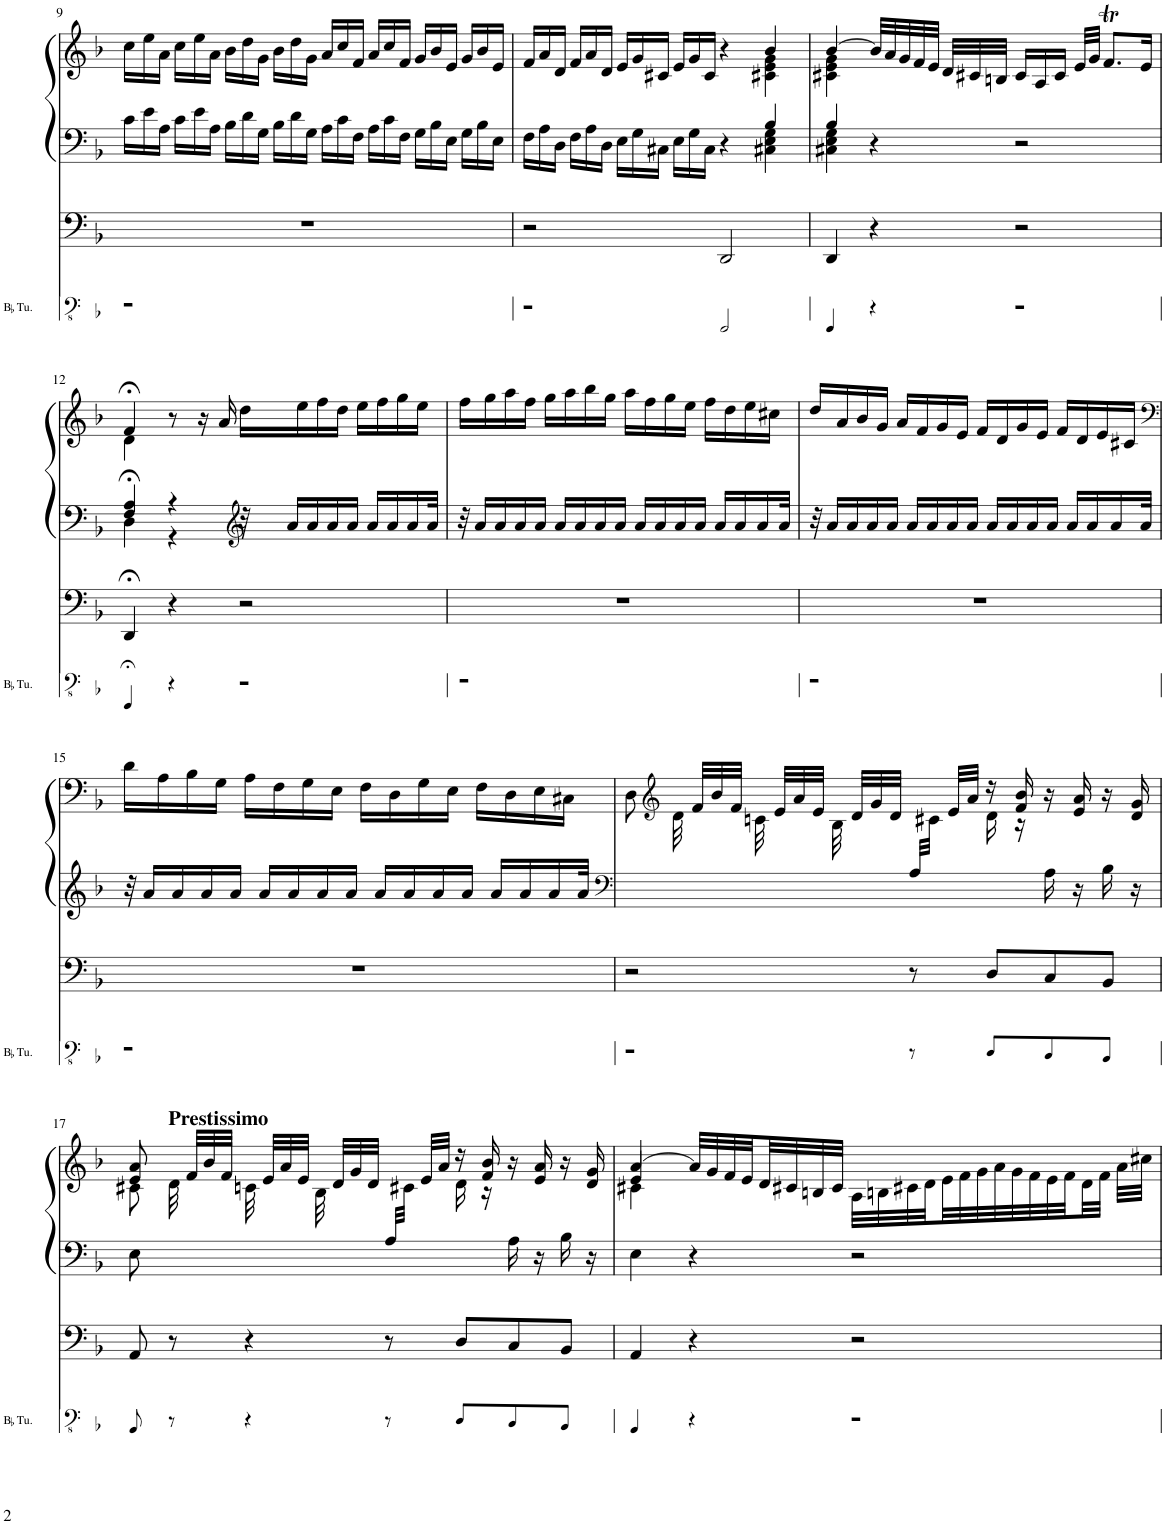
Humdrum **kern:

**kern	**kern	**kern	**kern
*part3	*part2	*part1	*part1
*staff4	*staff3	*staff2	*staff1
*I"BaccidentalFlat Tuba	*I"Organ	*I"Organ	*
*I'BaccidentalFlat Tu.	*	*	*
!!LO:PB:g=z
*clefFv4	*clefF4	*clefF4	*clefG2
*k[b-]	*k[b-]	*k[b-]	*k[b-]
*M4/4	*M4/4	*M4/4	*M4/4
=9	=9	=9	=9
1r	1r	24c\LL	24cc\LL
.	.	24e\	24ee\
.	.	24A\JJ	24a\JJ
.	.	24c\LL	24cc\LL
.	.	24e\	24ee\
.	.	24A\JJ	24a\JJ
.	.	24B-\LL	24b-\LL
.	.	24d\	24dd\
.	.	24G\JJ	24g\JJ
.	.	24B-\LL	24b-\LL
.	.	24d\	24dd\
.	.	24G\JJ	24g\JJ
.	.	24A\LL	24a/LL
.	.	24c\	24cc/
.	.	24F\JJ	24f/JJ
.	.	24A\LL	24a/LL
.	.	24c\	24cc/
.	.	24F\JJ	24f/JJ
.	.	24G\LL	24g/LL
.	.	24B-\	24b-/
.	.	24E\JJ	24e/JJ
.	.	24G\LL	24g/LL
.	.	24B-\	24b-/
.	.	24E\JJ	24e/JJ
=10	=10	=10	=10
*	*	*^	*^
2r	2r	24F\LL	2.ryy	24f/LL	2.ryy
.	.	24A\	.	24a/	.
.	.	24D\JJ	.	24d/JJ	.
.	.	24F\LL	.	24f/LL	.
.	.	24A\	.	24a/	.
.	.	24D\JJ	.	24d/JJ	.
.	.	24E\LL	.	24e/LL	.
.	.	24G\	.	24g/	.
.	.	24C#X\JJ	.	24c#X/JJ	.
.	.	24E\LL	.	24e/LL	.
.	.	24G\	.	24g/	.
.	.	24C#\JJ	.	24c#/JJ	.
2DDD/	2DD/	4r	.	4r	.
.	.	4B-/	4C#X\ 4E\ 4G\	4b-/	4c#X\ 4e\ 4g\
=11	=11	=11	=11	=11	=11
4DDD/	4DD/	4B-/	4C#X\ 4E\ 4G\	[4b-/	4c#X\ 4e\ 4g\
4r	4r	4r	2.ryy	32b-/LLL]	2.ryy
.	.	.	.	32a/	.
.	.	.	.	32g/	.
.	.	.	.	32f/	.
.	.	.	.	32e/JJJ	.
.	.	.	.	32d/LLL	.
.	.	.	.	32c#X/	.
.	.	.	.	32Bn/JJJ	.
2r	2r	2r	.	16c#/LL	.
.	.	.	.	16A/	.
.	.	.	.	16c#/JJ	.
.	.	.	.	32e/LLL	.
.	.	.	.	32g/JJJ	.
.	.	.	.	8.fT/L	.
.	.	.	.	16e/Jk	.
!!LO:LB:g=z	!!
=12	=12	=12	=12	=12	=12
4DDD;</	4DD;</	4F/;< 4A/;<	4D\	4f;</	4d\
4r	4r	4r	4r	8r	2.ryy
.	.	.	.	16r	.
.	.	.	.	16a/	.
2r	2r	32r	2ryy	16dd\LL	.
*	*	*clefG2	*	*	*
.	.	16a/LL	.	.	.
.	.	.	.	16ee\	.
.	.	16a/	.	.	.
.	.	.	.	16ff\	.
.	.	16a/	.	.	.
.	.	.	.	16dd\JJ	.
.	.	16a/JJ	.	.	.
.	.	.	.	16ee\LL	.
.	.	16a/LL	.	.	.
.	.	.	.	16ff\	.
.	.	16a/	.	.	.
.	.	.	.	16gg\	.
.	.	16a/	.	.	.
.	.	.	.	16ee\JJ	.
.	.	32a/JJk	.	.	.
*	*	*v	*v	*	*
*	*	*	*v	*v
=13	=13	=13	=13
1r	1r	32r	16ff\LL
.	.	16a/LL	.
.	.	.	16gg\
.	.	16a/	.
.	.	.	16aa\
.	.	16a/	.
.	.	.	16ff\JJ
.	.	16a/JJ	.
.	.	.	16gg\LL
.	.	16a/LL	.
.	.	.	16aa\
.	.	16a/	.
.	.	.	16bb-\
.	.	16a/	.
.	.	.	16gg\JJ
.	.	16a/JJ	.
.	.	.	16aa\LL
.	.	16a/LL	.
.	.	.	16ff\
.	.	16a/	.
.	.	.	16gg\
.	.	16a/	.
.	.	.	16ee\JJ
.	.	16a/JJ	.
.	.	.	16ff\LL
.	.	16a/LL	.
.	.	.	16dd\
.	.	16a/	.
.	.	.	16ee\
.	.	16a/	.
.	.	.	16cc#X\JJ
.	.	32a/JJk	.
=14	=14	=14	=14
1r	1r	32r	16dd/LL
.	.	16a/LL	.
.	.	.	16a/
.	.	16a/	.
.	.	.	16b-/
.	.	16a/	.
.	.	.	16g/JJ
.	.	16a/JJ	.
.	.	.	16a/LL
.	.	16a/LL	.
.	.	.	16f/
.	.	16a/	.
.	.	.	16g/
.	.	16a/	.
.	.	.	16e/JJ
.	.	16a/JJ	.
.	.	.	16f/LL
.	.	16a/LL	.
.	.	.	16d/
.	.	16a/	.
.	.	.	16g/
.	.	16a/	.
.	.	.	16e/JJ
.	.	16a/JJ	.
.	.	.	16f/LL
.	.	16a/LL	.
.	.	.	16d/
.	.	16a/	.
.	.	.	16e/
.	.	16a/	.
.	.	.	16c#X/JJ
.	.	32a/JJk	.
!!LO:LB:g=z
=15	=15	=15	=15
*	*	*	*clefF4
1r	1r	32r	16d\LL
.	.	16a/LL	.
.	.	.	16A\
.	.	16a/	.
.	.	.	16B-\
.	.	16a/	.
.	.	.	16G\JJ
.	.	16a/JJ	.
.	.	.	16A\LL
.	.	16a/LL	.
.	.	.	16F\
.	.	16a/	.
.	.	.	16G\
.	.	16a/	.
.	.	.	16E\JJ
.	.	16a/JJ	.
.	.	.	16F\LL
.	.	16a/LL	.
.	.	.	16D\
.	.	16a/	.
.	.	.	16G\
.	.	16a/	.
.	.	.	16E\JJ
.	.	16a/JJ	.
.	.	.	16F\LL
.	.	16a/LL	.
.	.	.	16D\
.	.	16a/	.
.	.	.	16E\
.	.	16a/	.
.	.	.	16C#X\JJ
.	.	32a/JJk	.
=16	=16	=16	=16
*	*	*clefF4	*
*	*	*^	*^
2r	2r	2ryy	2.ryy	8D\	8ryy
*	*	*	*	*clefG2	*
.	.	.	.	32ryy	32d\
.	.	.	.	32f/LLL	32ryy
.	.	.	.	32b-/	16ryy
.	.	.	.	32f/JJJ	.
.	.	.	.	32ryy	32cn\
.	.	.	.	32e/LLL	32ryy
.	.	.	.	32a/	16ryy
.	.	.	.	32e/JJJ	.
.	.	.	.	32ryy	32B-\
.	.	.	.	32d/LLL	32ryy
.	.	.	.	32g/	16ryy
.	.	.	.	32d/JJJ	.
8r	8r	32A/LLL	.	32ryy	32ryy
.	.	4...ryy	.	32ryy	32c#X\JJJ
.	.	.	.	32e/LLL	16ryy
.	.	.	.	32a/JJJ	.
8DD/L	8D/L	.	.	16r	16d\
.	.	.	.	16f/ 16b-/	16r
8CC/	8C/	.	16A\	16r	4ryy
.	.	.	16r	16e/ 16a/	.
8BBB-/J	8BB-/J	.	16B-\	16r	.
.	.	.	16r	16d/ 16g/	.
!!LO:LB:g=z
=17	=17	=17	=17	=17	=17
*	*	*	*^	*	*^
8AAA/	8AA/	2ryy	8E\	8ryy	8e/ 8a/	8ryy	8c#X\
!	!	!	!	!	!LO:TX:a:B:t=Prestissimo	!	!
8r	8r	.	8ryy	8ryy	32ryy	32d\	2..ryy
.	.	.	.	.	32f/LLL	32ryy	.
.	.	.	.	.	32b-/	16ryy	.
.	.	.	.	.	32f/JJJ	.	.
4r	4r	.	2ryy	4ryy	32ryy	32cn\	.
.	.	.	.	.	32e/LLL	32ryy	.
.	.	.	.	.	32a/	16ryy	.
.	.	.	.	.	32e/JJJ	.	.
.	.	.	.	.	32ryy	32B-\	.
.	.	.	.	.	32d/LLL	32ryy	.
.	.	.	.	.	32g/	16ryy	.
.	.	.	.	.	32d/JJJ	.	.
8r	8r	32A/LLL	.	2ryy	32ryy	32ryy	.
.	.	4...ryy	.	.	32ryy	32c#X\JJJ	.
.	.	.	.	.	32e/LLL	16ryy	.
.	.	.	.	.	32a/JJJ	.	.
8DD/L	8D/L	.	.	.	16r	16d\	.
.	.	.	.	.	16f/ 16b-/	16r	.
8CC/	8C/	.	16A\	.	16r	4ryy	.
.	.	.	16r	.	16e/ 16a/	.	.
8BBB-/J	8BB-/J	.	16B-\	.	16r	.	.
.	.	.	16r	.	16d/ 16g/	.	.
*	*	*v	*v	*v	*	*	*
=18	=18	=18	=18	=18	=18
4AAA/	4AA/	4E\	[4a/	4e/	4c#X\
4r	4r	4r	32a/LLL]	2.ryy	2.ryy
.	.	.	32g/	.	.
.	.	.	32f/	.	.
.	.	.	32e/	.	.
.	.	.	32d/	.	.
.	.	.	32c#X/	.	.
.	.	.	32Bn/	.	.
.	.	.	32c#/JJJ	.	.
2r	2r	2r	32A\LLL	.	.
.	.	.	32Bn\	.	.
.	.	.	32c#X\	.	.
.	.	.	32d\	.	.
.	.	.	32e\	.	.
.	.	.	32f\	.	.
.	.	.	32g\	.	.
.	.	.	32a\	.	.
.	.	.	32g\	.	.
.	.	.	32f\	.	.
.	.	.	32e\	.	.
.	.	.	32f\	.	.
.	.	.	32d\	.	.
.	.	.	32f\JJJ	.	.
.	.	.	32a\LLL	.	.
.	.	.	32cc#X\JJJ	.	.
*	*	*	*v	*v	*v
=	=	=	=
*-	*-	*-	*-
